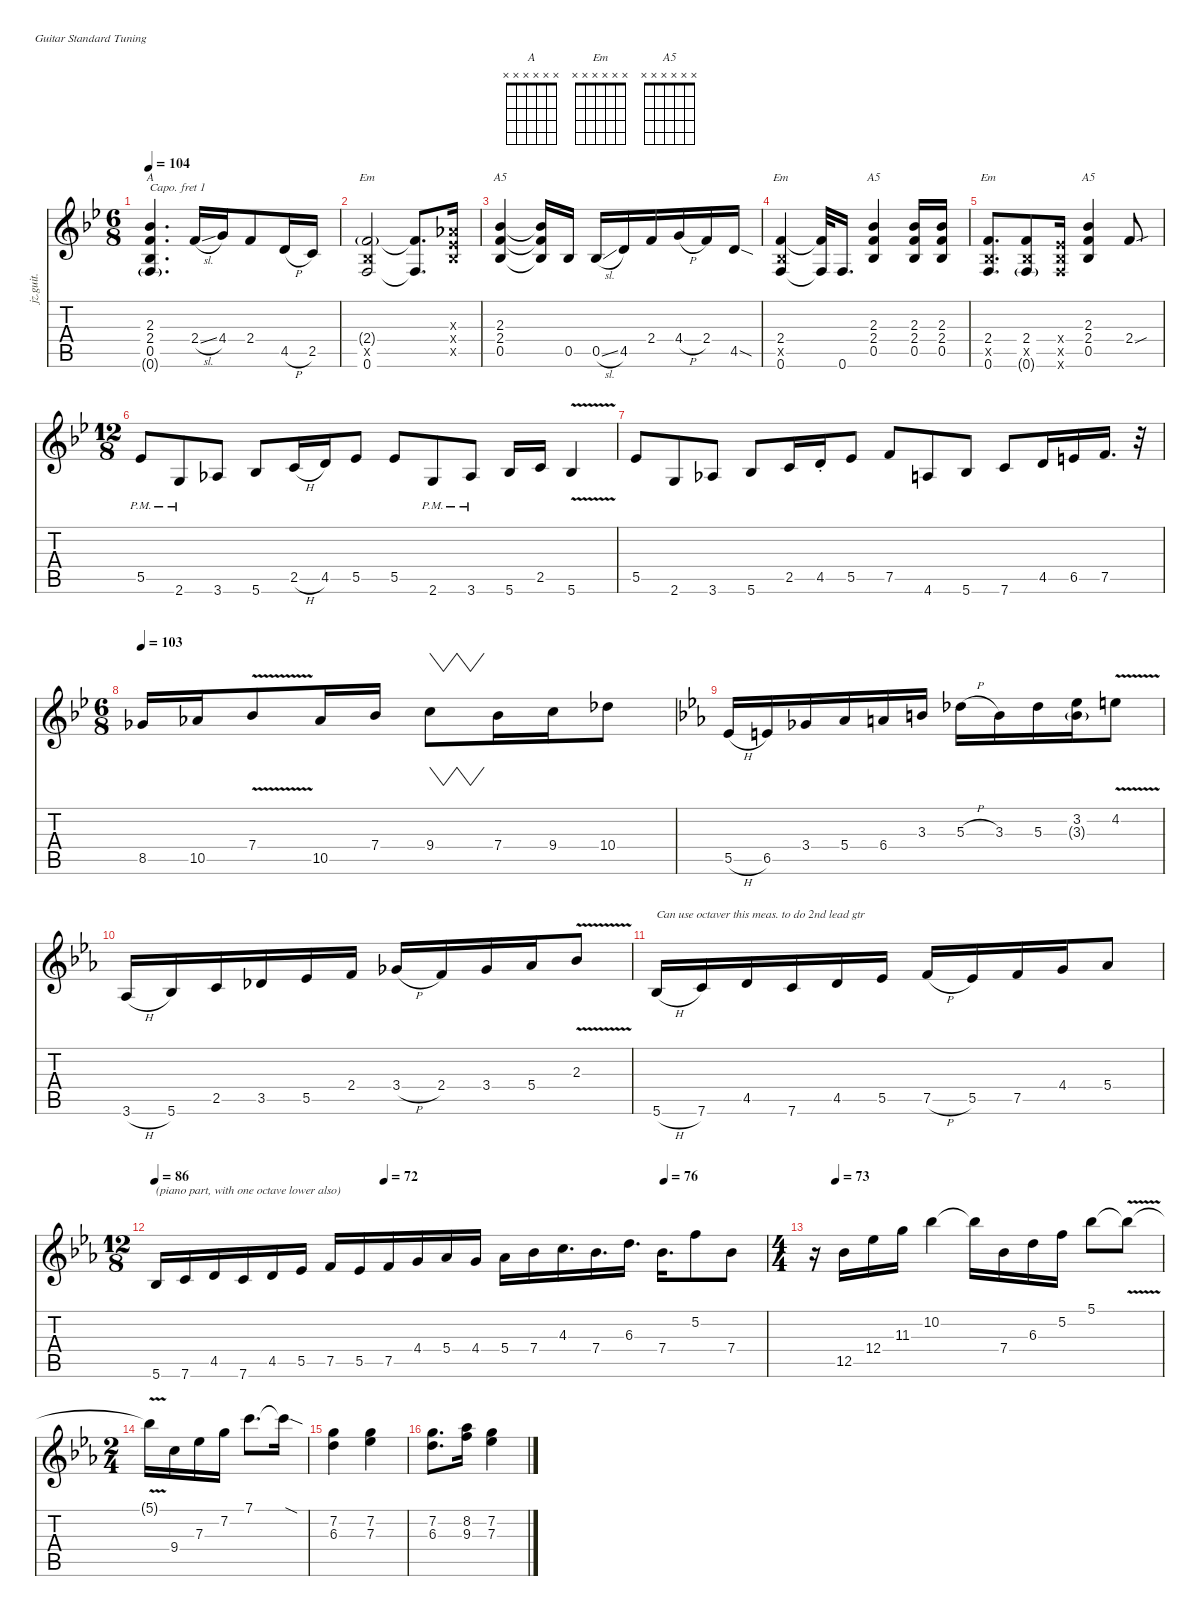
\defaultSystemsLayout 4
\hideDynamics
\bracketExtendMode nobrackets
\otherSystemsTrackNameOrientation horizontal
\track ("Piano Gtr Adapt (mute if listening mix)" "jz.guit.") {mute instrument electricguitarjazz}
\staff {score tabs}
\capo 1
\tuning (E4 B3 G3 D3 A2 E2)
\chord ("A" x x x x x x)
\chord ("Em" x x x x x x)
\chord ("A5" x x x x x x)
\ts (6 8)
\tempo 104
\clef g2
\ks bb
(2.3{acc b} 2.4{acc forcenatural} 0.5{acc b} 0.6{g acc forcenatural}).4{d ch "A" dy mf beam Up} 2.4{sl acc forcenatural}.16{beam Up} 4.4{acc forcenatural}.16{beam Up} 2.4{acc forcenatural}.8{beam Up} 4.5{h acc forcenatural}.16{beam Up} 2.5{acc forcenatural}.16{beam Up} |
(2.4{g acc forcenatural} 0.5{x acc b} 0.6{acc forcenatural}).2{ch "Em" beam Up} (2.4{t acc forcenatural} 0.6{t acc forcenatural}).8{d dy f beam Up} (0.3{x acc b} 0.4{x acc b} 0.5{x acc b}).16{dy mf beam Up} |
(2.3{acc b} 2.4{acc forcenatural} 0.5{acc b}).4{ch "A5" beam Up} (2.3{t acc b} 2.4{t acc forcenatural} 0.5{t acc b}).16{dy f beam Up} 0.5{acc b}.16{dy mf beam Up} 0.5{sl acc b}.16{beam Up} 4.5{acc forcenatural}.16{beam Up} 2.4{acc forcenatural}.16{beam Up} 4.4{h acc forcenatural}.16{beam Up} 2.4{acc forcenatural}.16{beam Up} 4.5{sod acc forcenatural}.16{beam Up} |
(2.4{acc forcenatural} 0.5{x acc b} 0.6{acc forcenatural}).4{ch "Em" beam Up} (2.4{t acc forcenatural} 0.6{t acc forcenatural}).32{dy f beam Up} 0.6{acc forcenatural}.16{d dy mf beam Up} (2.3{acc b} 2.4{acc forcenatural} 0.5{acc b}).4{ch "A5" beam Up} (2.3{acc b} 2.4{acc forcenatural} 0.5{acc b}).16{beam Up} (2.3{acc b} 2.4{acc forcenatural} 0.5{acc b}).16{beam Up} |
(2.4{acc forcenatural} 0.5{x acc b} 0.6{acc forcenatural}).8{d ch "Em" beam Up} (2.4{acc forcenatural} 0.5{x acc b} 0.6{g acc forcenatural}).8{beam Up} (0.4{x acc b} 0.5{x acc b} 0.6{x acc forcenatural}).16{beam Up} (2.3{acc b} 2.4{acc forcenatural} 0.5{acc b}).4{ch "A5" beam Up} 2.4{sou acc forcenatural}.8{beam Up} |
\ts (12 8)
\beaming (8 3 3 3 3)
5.5{pm acc b}.8{beam Up} 2.6{pm acc forcenatural}.8{beam Up} 3.6{acc b}.8{beam Up} 5.6{acc b}.8{beam Up} 2.5{h acc forcenatural}.16{beam Up} 4.5{acc forcenatural}.16{beam Up} 5.5{acc b}.8{beam Up} 5.5{acc b}.8{beam Up} 2.6{pm acc forcenatural}.8{beam Up} 3.6{pm acc b}.8{beam Up} 5.6{acc b}.16{beam Up} 2.5{acc forcenatural}.16{beam Up} 5.6{v acc b}.4{beam Up} |
5.5{acc b}.8{beam Up} 2.6{acc forcenatural}.8{beam Up} 3.6{acc b}.8{beam Up} 5.6{acc b}.8{beam Up} 2.5{acc forcenatural}.16{beam Up} 4.5{st acc forcenatural}.16{beam Up} 5.5{acc b}.8{beam Up} 7.5{acc forcenatural}.8{beam Up} 4.6{acc forcenatural}.8{beam Up} 5.6{acc b}.8{beam Up} 7.6{acc forcenatural}.8{beam Up} 4.5{acc forcenatural}.16{beam Up} 6.5{acc forcenatural}.16{beam Up} 7.5{acc forcenatural}.16{d beam Up} r.32{beam Up} |
\ts (6 8)
\beaming (8 3 3)
\tempo 103
8.5{acc b}.16{beam Up} 10.5{acc b}.16{beam Up} 7.4{v acc b}.8{beam Up} 10.5{acc b}.16{beam Up} 7.4{acc b}.16{beam Up} 9.4{acc forcenatural}.8{vw beam Down} 7.4{acc b}.16{beam Down} 9.4{acc forcenatural}.16{beam Down} 10.4{acc b}.8{beam Down} |
\ks eb
5.5{h acc b}.16{beam Up} 6.5{acc forcenatural}.16{beam Up} 3.4{acc b}.16{beam Up} 5.4{acc b}.16{beam Up} 6.4{acc forcenatural}.16{beam Up} 3.3{acc forcenatural}.16{beam Up} 5.3{h acc b}.16{beam Down} 3.3{acc forcenatural}.16{beam Down} 5.3{acc b}.16{beam Down} (3.2{acc b} 3.3{g acc forcenatural}).16{beam Down} 4.2{v acc forcenatural}.8{beam Down} |
3.6{h acc b}.16{beam Up} 5.6{acc b}.16{beam Up} 2.5{acc forcenatural}.16{beam Up} 3.5{acc b}.16{beam Up} 5.5{acc b}.16{beam Up} 2.4{acc forcenatural}.16{beam Up} 3.4{h acc b}.16{beam Up} 2.4{acc forcenatural}.16{beam Up} 3.4{acc b}.16{beam Up} 5.4{acc b}.16{beam Up} 2.3{v acc b}.8{beam Up} |
5.6{h acc b}.16{txt "Can use octaver this meas. to do 2nd lead gtr" beam Up} 7.6{acc forcenatural}.16{beam Up} 4.5{acc forcenatural}.16{beam Up} 7.6{acc forcenatural}.16{beam Up} 4.5{acc forcenatural}.16{beam Up} 5.5{acc b}.16{beam Up} 7.5{h acc forcenatural}.16{beam Up} 5.5{acc b}.16{beam Up} 7.5{acc forcenatural}.16{beam Up} 4.4{acc forcenatural}.16{beam Up} 5.4{acc b}.8{beam Up} |
\ts (12 8)
\beaming (8 3 3 3 3)
\tempo 86
\tempo (72 0.375)
\tempo (76 0.833333)
5.6{acc b}.16{txt "(piano part, with one octave lower also)" beam Up} 7.6{acc forcenatural}.16{beam Up} 4.5{acc forcenatural}.16{beam Up} 7.6{acc forcenatural}.16{beam Up} 4.5{acc forcenatural}.16{beam Up} 5.5{acc b}.16{beam Up} 7.5{acc forcenatural}.16{beam Up} 5.5{acc b}.16{beam Up} 7.5{acc forcenatural}.16{beam Up} 4.4{acc forcenatural}.16{beam Up} 5.4{acc b}.16{beam Up} 4.4{acc forcenatural}.16{beam Up} 5.4{acc b}.16{beam Down} 7.4{acc b}.16{beam Down} 4.3{acc forcenatural}.16{d beam Down} 7.4{acc b}.16{d beam Down} 6.3{acc forcenatural}.16{d beam Down} 7.4{acc b}.16{d beam Down} 5.2{acc forcenatural}.8{beam Down} 7.4{acc b}.8{beam Down} |
\ts (4 4)
\beaming (8 2 2 2 2)
\tempo (73 0.0625)
r.16{beam Down} 12.5{acc b}.16{beam Down} 12.4{acc b}.16{beam Down} 11.3{acc forcenatural}.16{beam Down} 10.2{acc b}.4{beam Down} 10.2{t acc b}.16{dy f beam Down} 7.4{acc b}.16{dy mf beam Down} 6.3{acc forcenatural}.16{beam Down} 5.2{acc forcenatural}.16{beam Down} 5.1{acc b}.8{beam Down} 5.1{v t acc b}.8{dy f beam Down} |
\ts (2 4)
\beaming (8 2 2)
5.1{v t acc b}.16{beam Down} 9.4{acc forcenatural}.16{dy mf beam Down} 7.3{acc b}.16{beam Down} 7.2{acc forcenatural}.16{beam Down} 7.1{acc forcenatural}.8{d beam Down} 7.1{sod t acc forcenatural}.16{dy f beam Down} |
(7.2{acc forcenatural} 6.3{acc forcenatural}).4{dy mf beam Down} (7.2{acc forcenatural} 7.3{acc b}).4{beam Down} |
(7.2{acc forcenatural} 6.3{acc forcenatural}).8{d beam Down} (8.2{acc b} 9.3{acc forcenatural}).16{beam Down} (7.2{acc forcenatural} 7.3{acc b}).4{beam Down}
